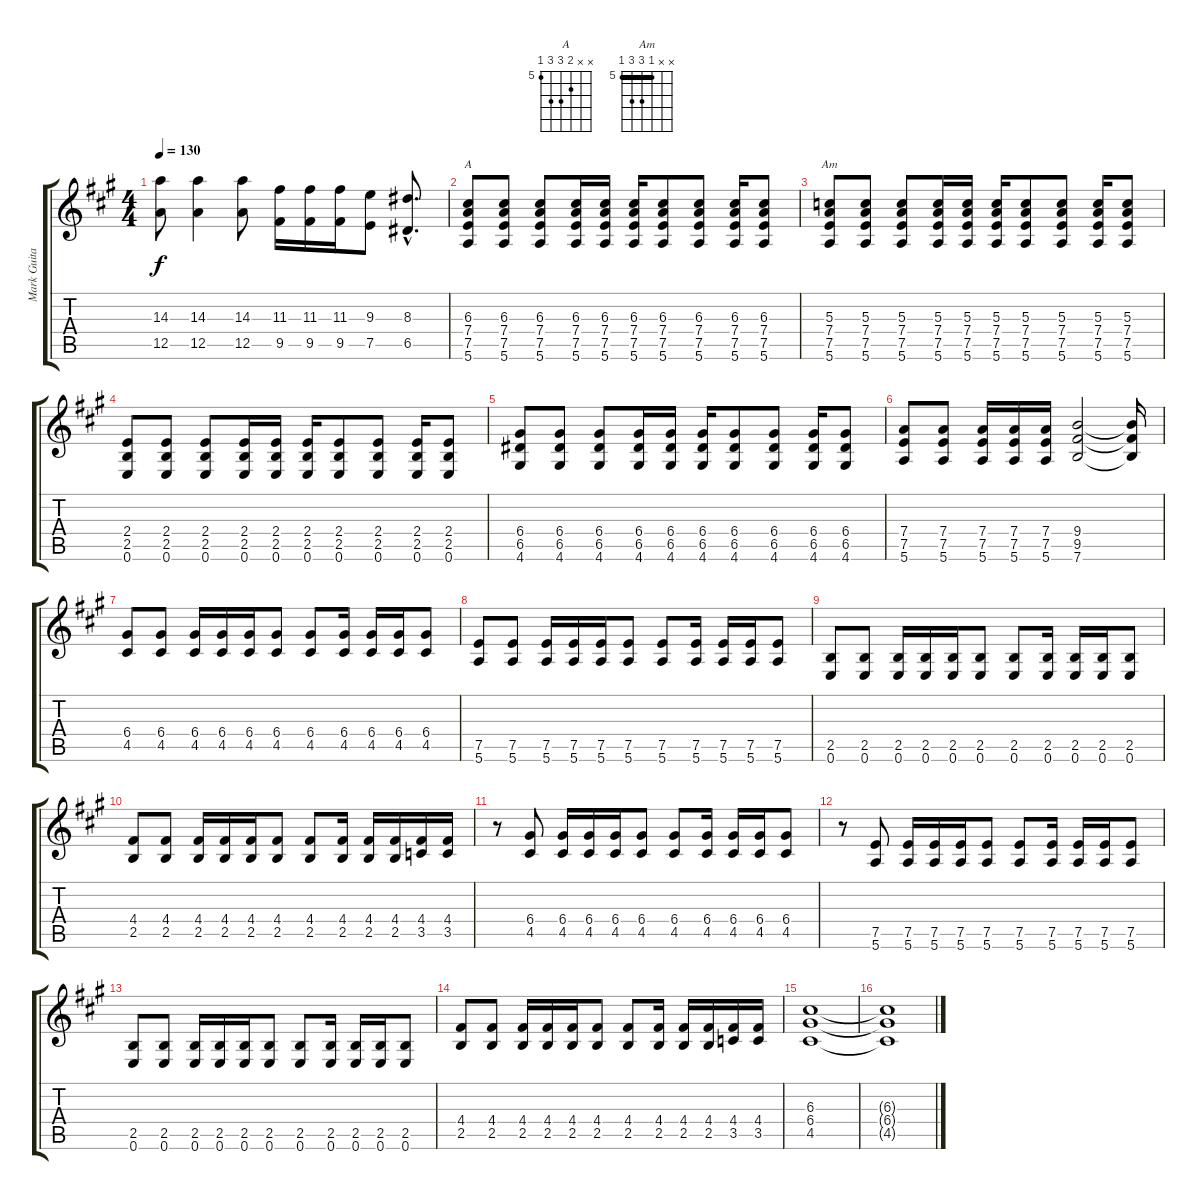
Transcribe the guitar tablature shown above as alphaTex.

\track ("Mark Guitar" "Mark Guita") {instrument distortionguitar}
\staff {score tabs}
\tuning (E4 B3 G3 D3 A2 E2) {hide}
\chord ("A" x x 6 7 7 5) {firstfret 5}
\chord ("Am" x x 5 7 7 5) {firstfret 5 barre 5}
\ts (4 4)
\tempo 130
\clef g2
\ks a
(14.3 12.5).8{dy f} (14.3 12.5).4 (14.3 12.5).8 (11.3 9.5).16 (11.3 9.5).16 (11.3 9.5).16 (9.3 7.5).8 (8.3 6.5{hac}).8{d} |
(6.3 7.4 7.5 5.6).8{ch "A" instrument distortionguitar} (6.3 7.4 7.5 5.6).8 (6.3 7.4 7.5 5.6).8 (6.3 7.4 7.5 5.6).16 (6.3 7.4 7.5 5.6).16 (6.3 7.4 7.5 5.6).16 (6.3 7.4 7.5 5.6).8 (6.3 7.4 7.5 5.6).8 (6.3 7.4 7.5 5.6).16 (6.3 7.4 7.5 5.6).8 |
(5.3 7.4 7.5 5.6).8{ch "Am"} (5.3 7.4 7.5 5.6).8 (5.3 7.4 7.5 5.6).8 (5.3 7.4 7.5 5.6).16 (5.3 7.4 7.5 5.6).16 (5.3 7.4 7.5 5.6).16 (5.3 7.4 7.5 5.6).8 (5.3 7.4 7.5 5.6).8 (5.3 7.4 7.5 5.6).16 (5.3 7.4 7.5 5.6).8 |
(2.4 2.5 0.6).8 (2.4 2.5 0.6).8 (2.4 2.5 0.6).8 (2.4 2.5 0.6).16 (2.4 2.5 0.6).16 (2.4 2.5 0.6).16 (2.4 2.5 0.6).8 (2.4 2.5 0.6).8 (2.4 2.5 0.6).16 (2.4 2.5 0.6).8 |
(6.4 6.5 4.6).8 (6.4 6.5 4.6).8 (6.4 6.5 4.6).8 (6.4 6.5 4.6).16 (6.4 6.5 4.6).16 (6.4 6.5 4.6).16 (6.4 6.5 4.6).8 (6.4 6.5 4.6).8 (6.4 6.5 4.6).16 (6.4 6.5 4.6).8 |
(7.4 7.5 5.6).8 (7.4 7.5 5.6).8 (7.4 7.5 5.6).16 (7.4 7.5 5.6).16 (7.4 7.5 5.6).16 (9.4 9.5 7.6).2 (9.4{t} 9.5{t} 7.6{t}).16 |
(6.4 4.5).8 (6.4 4.5).8 (6.4 4.5).16 (6.4 4.5).16 (6.4 4.5).16 (6.4 4.5).8 (6.4 4.5).8 (6.4 4.5).16 (6.4 4.5).16 (6.4 4.5).16 (6.4 4.5).8 |
(7.5 5.6).8 (7.5 5.6).8 (7.5 5.6).16 (7.5 5.6).16 (7.5 5.6).16 (7.5 5.6).8 (7.5 5.6).8 (7.5 5.6).16 (7.5 5.6).16 (7.5 5.6).16 (7.5 5.6).8 |
(2.5 0.6).8 (2.5 0.6).8 (2.5 0.6).16 (2.5 0.6).16 (2.5 0.6).16 (2.5 0.6).8 (2.5 0.6).8 (2.5 0.6).16 (2.5 0.6).16 (2.5 0.6).16 (2.5 0.6).8 |
(4.4 2.5).8 (4.4 2.5).8 (4.4 2.5).16 (4.4 2.5).16 (4.4 2.5).16 (4.4 2.5).8 (4.4 2.5).8 (4.4 2.5).16 (4.4 2.5).16 (4.4 2.5).16 (4.4 3.5).16 (4.4 3.5).16 |
r.8 (6.4 4.5).8 (6.4 4.5).16 (6.4 4.5).16 (6.4 4.5).16 (6.4 4.5).8 (6.4 4.5).8 (6.4 4.5).16 (6.4 4.5).16 (6.4 4.5).16 (6.4 4.5).8 |
r.8 (7.5 5.6).8 (7.5 5.6).16 (7.5 5.6).16 (7.5 5.6).16 (7.5 5.6).8 (7.5 5.6).8 (7.5 5.6).16 (7.5 5.6).16 (7.5 5.6).16 (7.5 5.6).8 |
(2.5 0.6).8 (2.5 0.6).8 (2.5 0.6).16 (2.5 0.6).16 (2.5 0.6).16 (2.5 0.6).8 (2.5 0.6).8 (2.5 0.6).16 (2.5 0.6).16 (2.5 0.6).16 (2.5 0.6).8 |
(4.4 2.5).8 (4.4 2.5).8 (4.4 2.5).16 (4.4 2.5).16 (4.4 2.5).16 (4.4 2.5).8 (4.4 2.5).8 (4.4 2.5).16 (4.4 2.5).16 (4.4 2.5).16 (4.4 3.5).16 (4.4 3.5).16 |
(6.3 6.4 4.5).1 |
(6.3{t} 6.4{t} 4.5{t}).1{volume 0}
